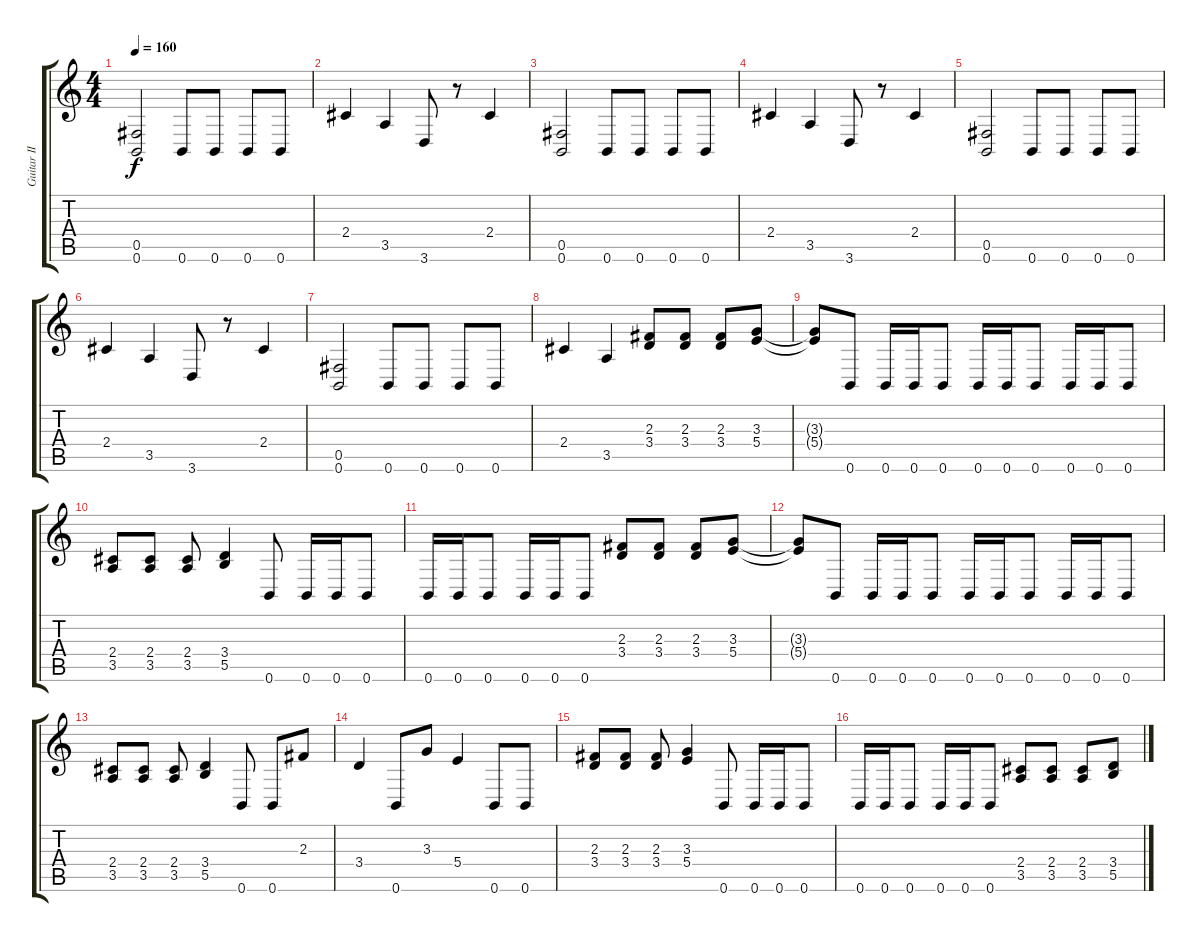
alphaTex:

\track ("Guitar II" "Guitar II") {instrument distortionguitar bank 255}
\staff {score tabs}
\tuning (Db4 Ab3 E3 B2 Gb2 B1) {hide}
\ts (4 4)
\tempo 160
\clef g2
\ks c
(0.5 0.6).2{dy f} 0.6.8 0.6.8 0.6.8 0.6.8 |
2.4.4 3.5.4 3.6.8 r.8 2.4.4 |
(0.5 0.6).2 0.6.8 0.6.8 0.6.8 0.6.8 |
2.4.4 3.5.4 3.6.8 r.8 2.4.4 |
(0.5 0.6).2 0.6.8 0.6.8 0.6.8 0.6.8 |
2.4.4 3.5.4 3.6.8 r.8 2.4.4 |
(0.5 0.6).2 0.6.8 0.6.8 0.6.8 0.6.8 |
2.4.4 3.5.4 (2.3 3.4).8 (2.3 3.4).8 (2.3 3.4).8 (3.3 5.4).8 |
(3.3{t} 5.4{t}).8 0.6.8 0.6.16 0.6.16 0.6.8 0.6.16 0.6.16 0.6.8 0.6.16 0.6.16 0.6.8 |
(2.4 3.5).8 (2.4 3.5).8 (2.4 3.5).8 (3.4 5.5).4 0.6.8 0.6.16 0.6.16 0.6.8 |
0.6.16 0.6.16 0.6.8 0.6.16 0.6.16 0.6.8 (2.3 3.4).8 (2.3 3.4).8 (2.3 3.4).8 (3.3 5.4).8 |
(3.3{t} 5.4{t}).8 0.6.8 0.6.16 0.6.16 0.6.8 0.6.16 0.6.16 0.6.8 0.6.16 0.6.16 0.6.8 |
(2.4 3.5).8 (2.4 3.5).8 (2.4 3.5).8 (3.4 5.5).4 0.6.8 0.6.8 2.3.8 |
3.4.4 0.6.8 3.3.8 5.4.4 0.6.8 0.6.8 |
(2.3 3.4).8 (2.3 3.4).8 (2.3 3.4).8 (3.3 5.4).4 0.6.8 0.6.16 0.6.16 0.6.8 |
0.6.16 0.6.16 0.6.8 0.6.16 0.6.16 0.6.8 (2.4 3.5).8 (2.4 3.5).8 (2.4 3.5).8 (3.4 5.5).8
